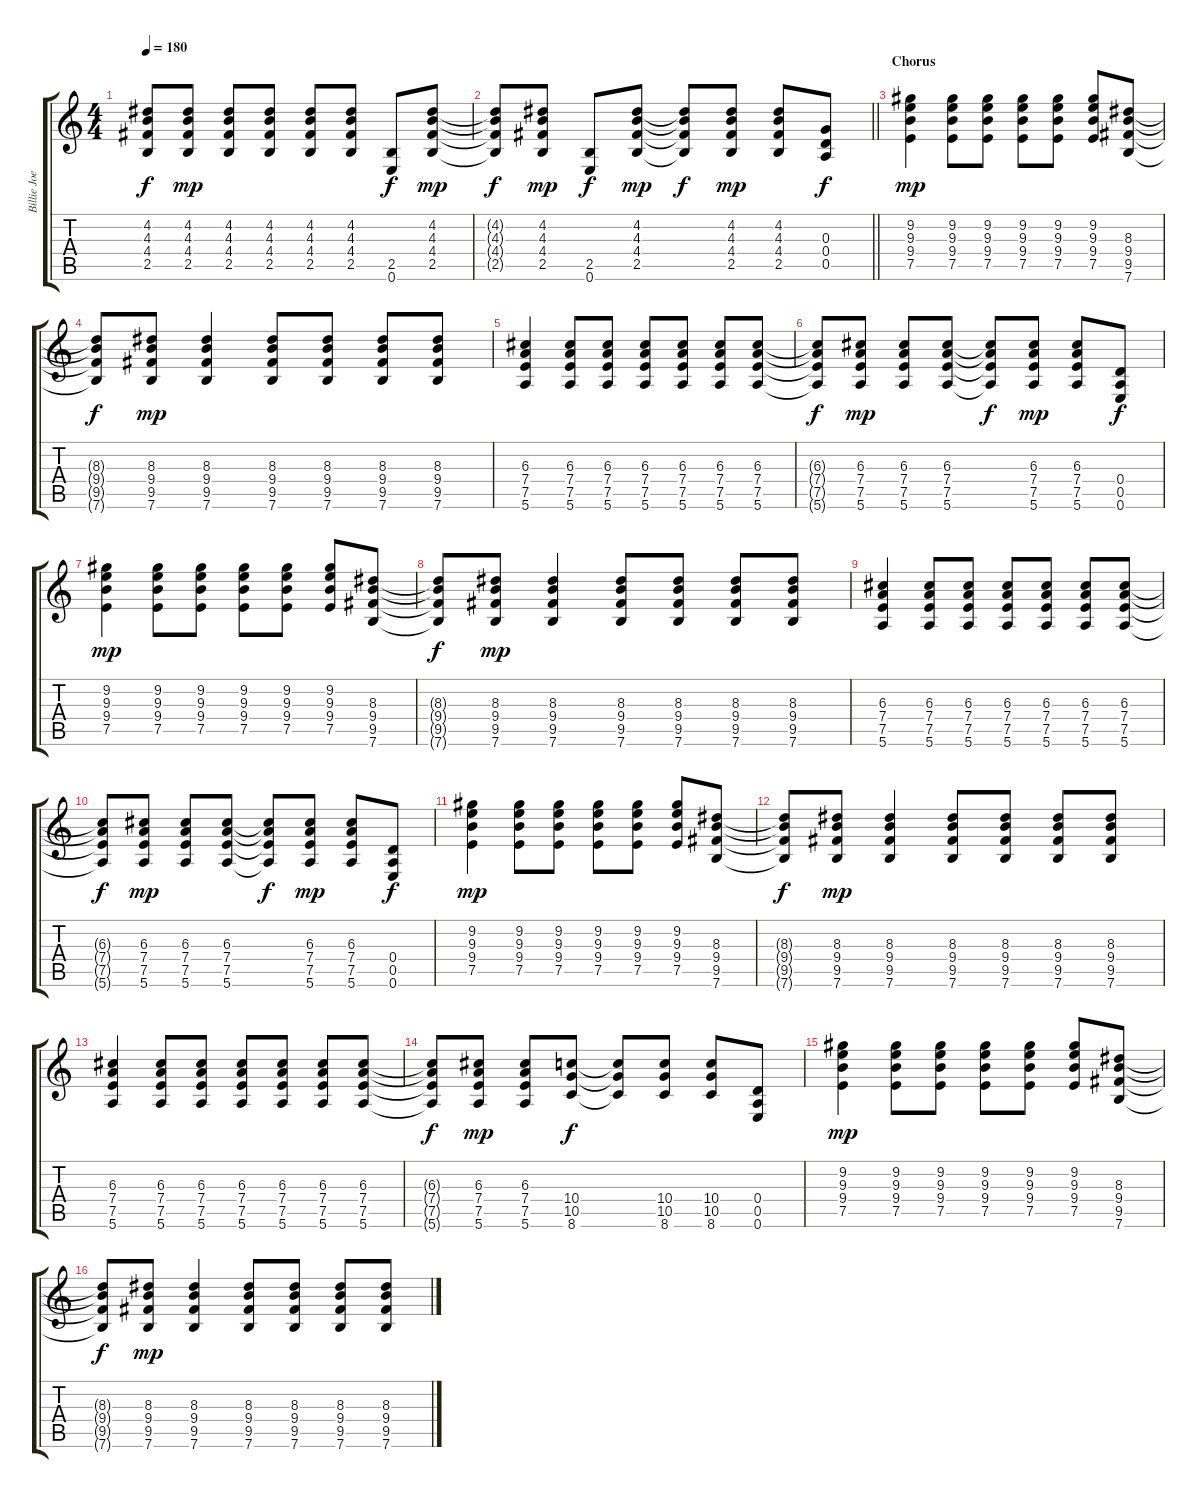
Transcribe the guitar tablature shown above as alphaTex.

\track ("Billie Joe Armstrong (Guitar 2)" "Billie Joe") {mute instrument overdrivenguitar}
\staff {score tabs}
\tuning (E4 B3 G3 D3 A2 E2) {hide}
\ts (4 4)
\tempo 180
\clef g2
\ks c
(4.2{t} 4.3{t} 4.4{t} 2.5{t}).8{dy f} (4.2 4.3 4.4 2.5).8{dy mp} (4.2 4.3 4.4 2.5).8 (4.2 4.3 4.4 2.5).8 (4.2 4.3 4.4 2.5).8 (4.2 4.3 4.4 2.5).8 (2.5 0.6).8{dy f} (4.2 4.3 4.4 2.5).8{dy mp} |
\barLineRight lightlight
(4.2{t} 4.3{t} 4.4{t} 2.5{t}).8{dy f} (4.2 4.3 4.4 2.5).8{dy mp} (2.5 0.6).8{dy f} (4.2 4.3 4.4 2.5).8{dy mp} (4.2{t} 4.3{t} 4.4{t} 2.5{t}).8{dy f} (4.2 4.3 4.4 2.5).8{dy mp} (4.2 4.3 4.4 2.5).8 (0.3 0.4 0.5).8{dy f} |
\section ("" "Chorus")
(9.2 9.3 9.4 7.5).4{dy mp} (9.2 9.3 9.4 7.5).8 (9.2 9.3 9.4 7.5).8 (9.2 9.3 9.4 7.5).8 (9.2 9.3 9.4 7.5).8 (9.2 9.3 9.4 7.5).8 (8.3 9.4 9.5 7.6).8 |
(8.3{t} 9.4{t} 9.5{t} 7.6{t}).8{dy f} (8.3 9.4 9.5 7.6).8{dy mp} (8.3 9.4 9.5 7.6).4 (8.3 9.4 9.5 7.6).8 (8.3 9.4 9.5 7.6).8 (8.3 9.4 9.5 7.6).8 (8.3 9.4 9.5 7.6).8 |
(6.3 7.4 7.5 5.6).4 (6.3 7.4 7.5 5.6).8 (6.3 7.4 7.5 5.6).8 (6.3 7.4 7.5 5.6).8 (6.3 7.4 7.5 5.6).8 (6.3 7.4 7.5 5.6).8 (6.3 7.4 7.5 5.6).8 |
(6.3{t} 7.4{t} 7.5{t} 5.6{t}).8{dy f} (6.3 7.4 7.5 5.6).8{dy mp} (6.3 7.4 7.5 5.6).8 (6.3 7.4 7.5 5.6).8 (6.3{t} 7.4{t} 7.5{t} 5.6{t}).8{dy f} (6.3 7.4 7.5 5.6).8{dy mp} (6.3 7.4 7.5 5.6).8 (0.4 0.5 0.6).8{dy f} |
(9.2 9.3 9.4 7.5).4{dy mp} (9.2 9.3 9.4 7.5).8 (9.2 9.3 9.4 7.5).8 (9.2 9.3 9.4 7.5).8 (9.2 9.3 9.4 7.5).8 (9.2 9.3 9.4 7.5).8 (8.3 9.4 9.5 7.6).8 |
(8.3{t} 9.4{t} 9.5{t} 7.6{t}).8{dy f} (8.3 9.4 9.5 7.6).8{dy mp} (8.3 9.4 9.5 7.6).4 (8.3 9.4 9.5 7.6).8 (8.3 9.4 9.5 7.6).8 (8.3 9.4 9.5 7.6).8 (8.3 9.4 9.5 7.6).8 |
(6.3 7.4 7.5 5.6).4 (6.3 7.4 7.5 5.6).8 (6.3 7.4 7.5 5.6).8 (6.3 7.4 7.5 5.6).8 (6.3 7.4 7.5 5.6).8 (6.3 7.4 7.5 5.6).8 (6.3 7.4 7.5 5.6).8 |
(6.3{t} 7.4{t} 7.5{t} 5.6{t}).8{dy f} (6.3 7.4 7.5 5.6).8{dy mp} (6.3 7.4 7.5 5.6).8 (6.3 7.4 7.5 5.6).8 (6.3{t} 7.4{t} 7.5{t} 5.6{t}).8{dy f} (6.3 7.4 7.5 5.6).8{dy mp} (6.3 7.4 7.5 5.6).8 (0.4 0.5 0.6).8{dy f} |
(9.2 9.3 9.4 7.5).4{dy mp} (9.2 9.3 9.4 7.5).8 (9.2 9.3 9.4 7.5).8 (9.2 9.3 9.4 7.5).8 (9.2 9.3 9.4 7.5).8 (9.2 9.3 9.4 7.5).8 (8.3 9.4 9.5 7.6).8 |
(8.3{t} 9.4{t} 9.5{t} 7.6{t}).8{dy f} (8.3 9.4 9.5 7.6).8{dy mp} (8.3 9.4 9.5 7.6).4 (8.3 9.4 9.5 7.6).8 (8.3 9.4 9.5 7.6).8 (8.3 9.4 9.5 7.6).8 (8.3 9.4 9.5 7.6).8 |
(6.3 7.4 7.5 5.6).4 (6.3 7.4 7.5 5.6).8 (6.3 7.4 7.5 5.6).8 (6.3 7.4 7.5 5.6).8 (6.3 7.4 7.5 5.6).8 (6.3 7.4 7.5 5.6).8 (6.3 7.4 7.5 5.6).8 |
(6.3{t} 7.4{t} 7.5{t} 5.6{t}).8{dy f} (6.3 7.4 7.5 5.6).8{dy mp} (6.3 7.4 7.5 5.6).8 (10.4 10.5 8.6).8{dy f} (10.4{t} 10.5{t} 8.6{t}).8 (10.4 10.5 8.6).8 (10.4 10.5 8.6).8 (0.4 0.5 0.6).8 |
(9.2 9.3 9.4 7.5).4{dy mp} (9.2 9.3 9.4 7.5).8 (9.2 9.3 9.4 7.5).8 (9.2 9.3 9.4 7.5).8 (9.2 9.3 9.4 7.5).8 (9.2 9.3 9.4 7.5).8 (8.3 9.4 9.5 7.6).8 |
(8.3{t} 9.4{t} 9.5{t} 7.6{t}).8{dy f} (8.3 9.4 9.5 7.6).8{dy mp} (8.3 9.4 9.5 7.6).4 (8.3 9.4 9.5 7.6).8 (8.3 9.4 9.5 7.6).8 (8.3 9.4 9.5 7.6).8 (8.3 9.4 9.5 7.6).8
